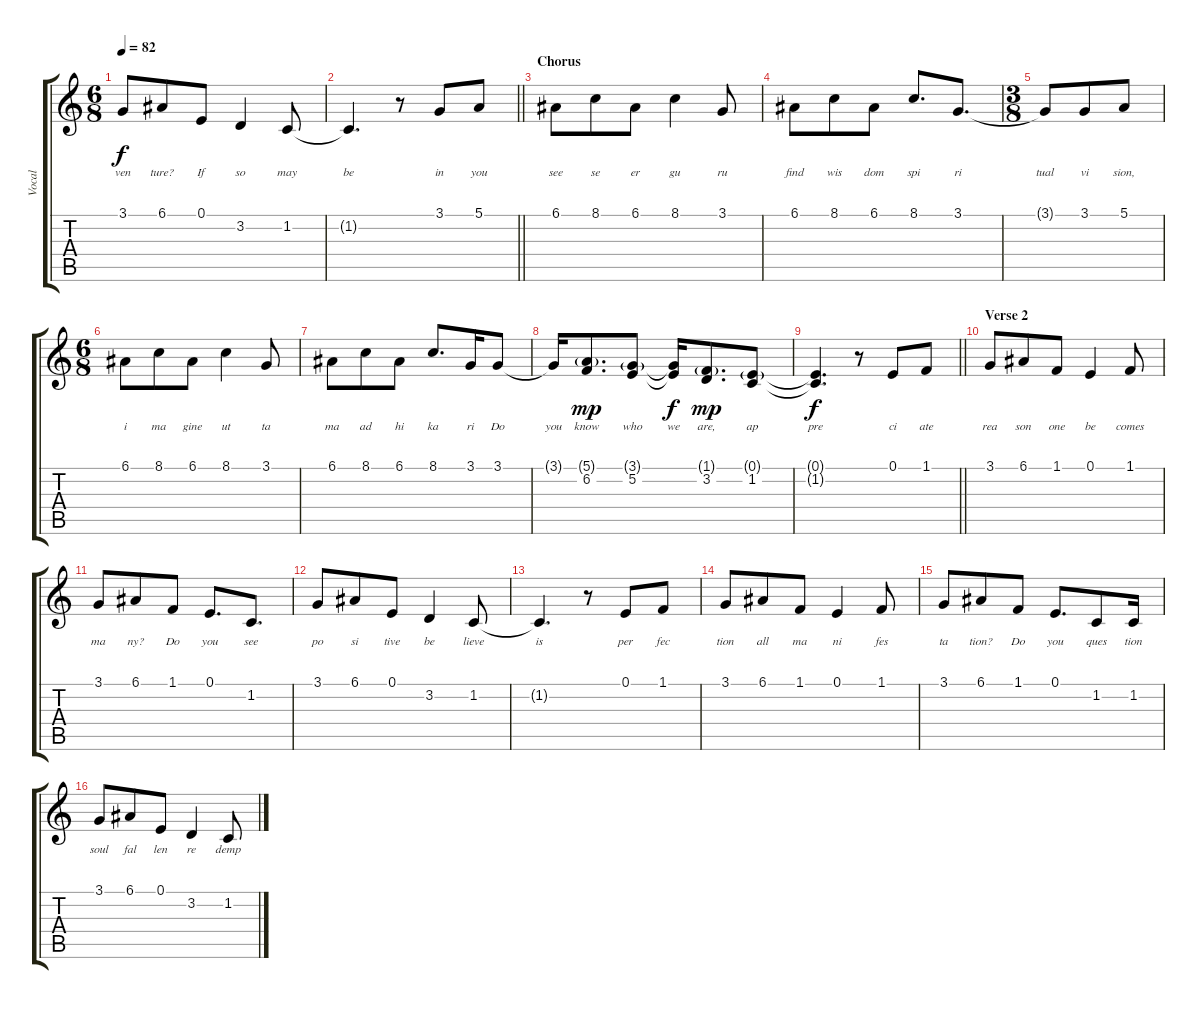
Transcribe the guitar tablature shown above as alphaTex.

\track ("Vocal" "Vocal") {instrument acousticgrandpiano}
\staff {score tabs}
\tuning (E4 B3 G3 D3 A2 E2) {hide}
\ts (6 8)
\tempo 82
\clef g2
\ks c
3.1.8{lyrics (0 "ven") lyrics (1 "") lyrics (2 "") lyrics (3 "") lyrics (4 "") dy f} 6.1.8{lyrics (0 "ture?") lyrics (1 "") lyrics (2 "") lyrics (3 "") lyrics (4 "")} 0.1.8{lyrics (0 "If") lyrics (1 "") lyrics (2 "") lyrics (3 "") lyrics (4 "")} 3.2.4{lyrics (0 "so") lyrics (1 "") lyrics (2 "") lyrics (3 "") lyrics (4 "")} 1.2.8{lyrics (0 "may") lyrics (1 "") lyrics (2 "") lyrics (3 "") lyrics (4 "")} |
\barLineRight lightlight
1.2{t}.4{d lyrics (0 "be") lyrics (1 "") lyrics (2 "") lyrics (3 "") lyrics (4 "")} r.8 3.1.8{lyrics (0 "in") lyrics (1 "") lyrics (2 "") lyrics (3 "") lyrics (4 "")} 5.1.8{lyrics (0 "you") lyrics (1 "") lyrics (2 "") lyrics (3 "") lyrics (4 "")} |
\section ("" "Chorus")
6.1.8{lyrics (0 "see") lyrics (1 "") lyrics (2 "") lyrics (3 "") lyrics (4 "")} 8.1.8{lyrics (0 "se") lyrics (1 "") lyrics (2 "") lyrics (3 "") lyrics (4 "")} 6.1.8{lyrics (0 "er") lyrics (1 "") lyrics (2 "") lyrics (3 "") lyrics (4 "")} 8.1.4{lyrics (0 "gu") lyrics (1 "") lyrics (2 "") lyrics (3 "") lyrics (4 "")} 3.1.8{lyrics (0 "ru") lyrics (1 "") lyrics (2 "") lyrics (3 "") lyrics (4 "")} |
6.1.8{lyrics (0 "find") lyrics (1 "") lyrics (2 "") lyrics (3 "") lyrics (4 "")} 8.1.8{lyrics (0 "wis") lyrics (1 "") lyrics (2 "") lyrics (3 "") lyrics (4 "")} 6.1.8{lyrics (0 "dom") lyrics (1 "") lyrics (2 "") lyrics (3 "") lyrics (4 "")} 8.1.8{d lyrics (0 "spi") lyrics (1 "") lyrics (2 "") lyrics (3 "") lyrics (4 "")} 3.1.8{d lyrics (0 "ri") lyrics (1 "") lyrics (2 "") lyrics (3 "") lyrics (4 "")} |
\ts (3 8)
3.1{t}.8{lyrics (0 "tual") lyrics (1 "") lyrics (2 "") lyrics (3 "") lyrics (4 "")} 3.1.8{lyrics (0 "vi") lyrics (1 "") lyrics (2 "") lyrics (3 "") lyrics (4 "")} 5.1.8{lyrics (0 "sion,") lyrics (1 "") lyrics (2 "") lyrics (3 "") lyrics (4 "")} |
\ts (6 8)
6.1.8{lyrics (0 "i") lyrics (1 "") lyrics (2 "") lyrics (3 "") lyrics (4 "")} 8.1.8{lyrics (0 "ma") lyrics (1 "") lyrics (2 "") lyrics (3 "") lyrics (4 "")} 6.1.8{lyrics (0 "gine") lyrics (1 "") lyrics (2 "") lyrics (3 "") lyrics (4 "")} 8.1.4{lyrics (0 "ut") lyrics (1 "") lyrics (2 "") lyrics (3 "") lyrics (4 "")} 3.1.8{lyrics (0 "ta") lyrics (1 "") lyrics (2 "") lyrics (3 "") lyrics (4 "")} |
6.1.8{lyrics (0 "ma") lyrics (1 "") lyrics (2 "") lyrics (3 "") lyrics (4 "")} 8.1.8{lyrics (0 "ad") lyrics (1 "") lyrics (2 "") lyrics (3 "") lyrics (4 "")} 6.1.8{lyrics (0 "hi") lyrics (1 "") lyrics (2 "") lyrics (3 "") lyrics (4 "")} 8.1.8{d lyrics (0 "ka") lyrics (1 "") lyrics (2 "") lyrics (3 "") lyrics (4 "")} 3.1.16{lyrics (0 "ri") lyrics (1 "") lyrics (2 "") lyrics (3 "") lyrics (4 "")} 3.1.8{lyrics (0 "Do") lyrics (1 "") lyrics (2 "") lyrics (3 "") lyrics (4 "")} |
3.1{t}.16{lyrics (0 "you") lyrics (1 "") lyrics (2 "") lyrics (3 "") lyrics (4 "")} (5.1{g} 6.2).8{d lyrics (0 "know") lyrics (1 "") lyrics (2 "") lyrics (3 "") lyrics (4 "") dy mp} (3.1{g} 5.2).8{lyrics (0 "who") lyrics (1 "") lyrics (2 "") lyrics (3 "") lyrics (4 "")} (3.1{t} 5.2{t}).16{lyrics (0 "we") lyrics (1 "") lyrics (2 "") lyrics (3 "") lyrics (4 "") dy f} (1.1{g} 3.2).8{d lyrics (0 "are,") lyrics (1 "") lyrics (2 "") lyrics (3 "") lyrics (4 "") dy mp} (0.1{g} 1.2).8{lyrics (0 "ap") lyrics (1 "") lyrics (2 "") lyrics (3 "") lyrics (4 "")} |
\barLineRight lightlight
(0.1{t} 1.2{t}).4{d lyrics (0 "pre") lyrics (1 "") lyrics (2 "") lyrics (3 "") lyrics (4 "") dy f} r.8 0.1.8{lyrics (0 "ci") lyrics (1 "") lyrics (2 "") lyrics (3 "") lyrics (4 "")} 1.1.8{lyrics (0 "ate") lyrics (1 "") lyrics (2 "") lyrics (3 "") lyrics (4 "")} |
\section ("" "Verse 2")
3.1.8{lyrics (0 "rea") lyrics (1 "") lyrics (2 "") lyrics (3 "") lyrics (4 "")} 6.1.8{lyrics (0 "son") lyrics (1 "") lyrics (2 "") lyrics (3 "") lyrics (4 "")} 1.1.8{lyrics (0 "one") lyrics (1 "") lyrics (2 "") lyrics (3 "") lyrics (4 "")} 0.1.4{lyrics (0 "be") lyrics (1 "") lyrics (2 "") lyrics (3 "") lyrics (4 "")} 1.1.8{lyrics (0 "comes") lyrics (1 "") lyrics (2 "") lyrics (3 "") lyrics (4 "")} |
3.1.8{lyrics (0 "ma") lyrics (1 "") lyrics (2 "") lyrics (3 "") lyrics (4 "")} 6.1.8{lyrics (0 "ny?") lyrics (1 "") lyrics (2 "") lyrics (3 "") lyrics (4 "")} 1.1.8{lyrics (0 "Do") lyrics (1 "") lyrics (2 "") lyrics (3 "") lyrics (4 "")} 0.1.8{d lyrics (0 "you") lyrics (1 "") lyrics (2 "") lyrics (3 "") lyrics (4 "")} 1.2.8{d lyrics (0 "see") lyrics (1 "") lyrics (2 "") lyrics (3 "") lyrics (4 "")} |
3.1.8{lyrics (0 "po") lyrics (1 "") lyrics (2 "") lyrics (3 "") lyrics (4 "")} 6.1.8{lyrics (0 "si") lyrics (1 "") lyrics (2 "") lyrics (3 "") lyrics (4 "")} 0.1.8{lyrics (0 "tive") lyrics (1 "") lyrics (2 "") lyrics (3 "") lyrics (4 "")} 3.2.4{lyrics (0 "be") lyrics (1 "") lyrics (2 "") lyrics (3 "") lyrics (4 "")} 1.2.8{lyrics (0 "lieve") lyrics (1 "") lyrics (2 "") lyrics (3 "") lyrics (4 "")} |
1.2{t}.4{d lyrics (0 "is") lyrics (1 "") lyrics (2 "") lyrics (3 "") lyrics (4 "")} r.8 0.1.8{lyrics (0 "per") lyrics (1 "") lyrics (2 "") lyrics (3 "") lyrics (4 "")} 1.1.8{lyrics (0 "fec") lyrics (1 "") lyrics (2 "") lyrics (3 "") lyrics (4 "")} |
3.1.8{lyrics (0 "tion") lyrics (1 "") lyrics (2 "") lyrics (3 "") lyrics (4 "")} 6.1.8{lyrics (0 "all") lyrics (1 "") lyrics (2 "") lyrics (3 "") lyrics (4 "")} 1.1.8{lyrics (0 "ma") lyrics (1 "") lyrics (2 "") lyrics (3 "") lyrics (4 "")} 0.1.4{lyrics (0 "ni") lyrics (1 "") lyrics (2 "") lyrics (3 "") lyrics (4 "")} 1.1.8{lyrics (0 "fes") lyrics (1 "") lyrics (2 "") lyrics (3 "") lyrics (4 "")} |
3.1.8{lyrics (0 "ta") lyrics (1 "") lyrics (2 "") lyrics (3 "") lyrics (4 "")} 6.1.8{lyrics (0 "tion?") lyrics (1 "") lyrics (2 "") lyrics (3 "") lyrics (4 "")} 1.1.8{lyrics (0 "Do") lyrics (1 "") lyrics (2 "") lyrics (3 "") lyrics (4 "")} 0.1.8{d lyrics (0 "you") lyrics (1 "") lyrics (2 "") lyrics (3 "") lyrics (4 "")} 1.2.8{lyrics (0 "ques") lyrics (1 "") lyrics (2 "") lyrics (3 "") lyrics (4 "")} 1.2.16{lyrics (0 "tion") lyrics (1 "") lyrics (2 "") lyrics (3 "") lyrics (4 "")} |
3.1.8{lyrics (0 "soul") lyrics (1 "") lyrics (2 "") lyrics (3 "") lyrics (4 "")} 6.1.8{lyrics (0 "fal") lyrics (1 "") lyrics (2 "") lyrics (3 "") lyrics (4 "")} 0.1.8{lyrics (0 "len") lyrics (1 "") lyrics (2 "") lyrics (3 "") lyrics (4 "")} 3.2.4{lyrics (0 "re") lyrics (1 "") lyrics (2 "") lyrics (3 "") lyrics (4 "")} 1.2.8{lyrics (0 "demp") lyrics (1 "") lyrics (2 "") lyrics (3 "") lyrics (4 "")}
